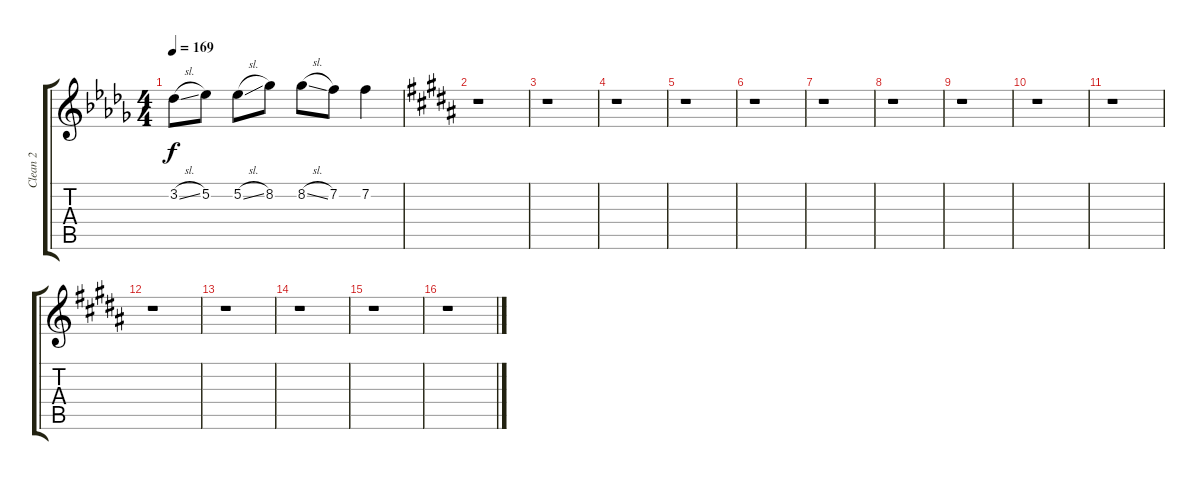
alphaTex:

\track ("Clean 2" "Clean 2") {instrument acousticguitarsteel}
\staff {score tabs}
\tuning (Eb4 Bb3 Gb3 Db3 Ab2 Eb2) {hide}
\ts (4 4)
\tempo 169
\clef g2
\ks db
3.2{sl}.8{dy f} 5.2.8 5.2{sl}.8 8.2.8 8.2{sl}.8 7.2.8 7.2.4 |
\ks b
r.1 |
r.1 |
r.1 |
r.1 |
r.1 |
r.1 |
r.1 |
r.1 |
r.1 |
r.1 |
r.1 |
r.1 |
r.1 |
r.1 |
r.1
